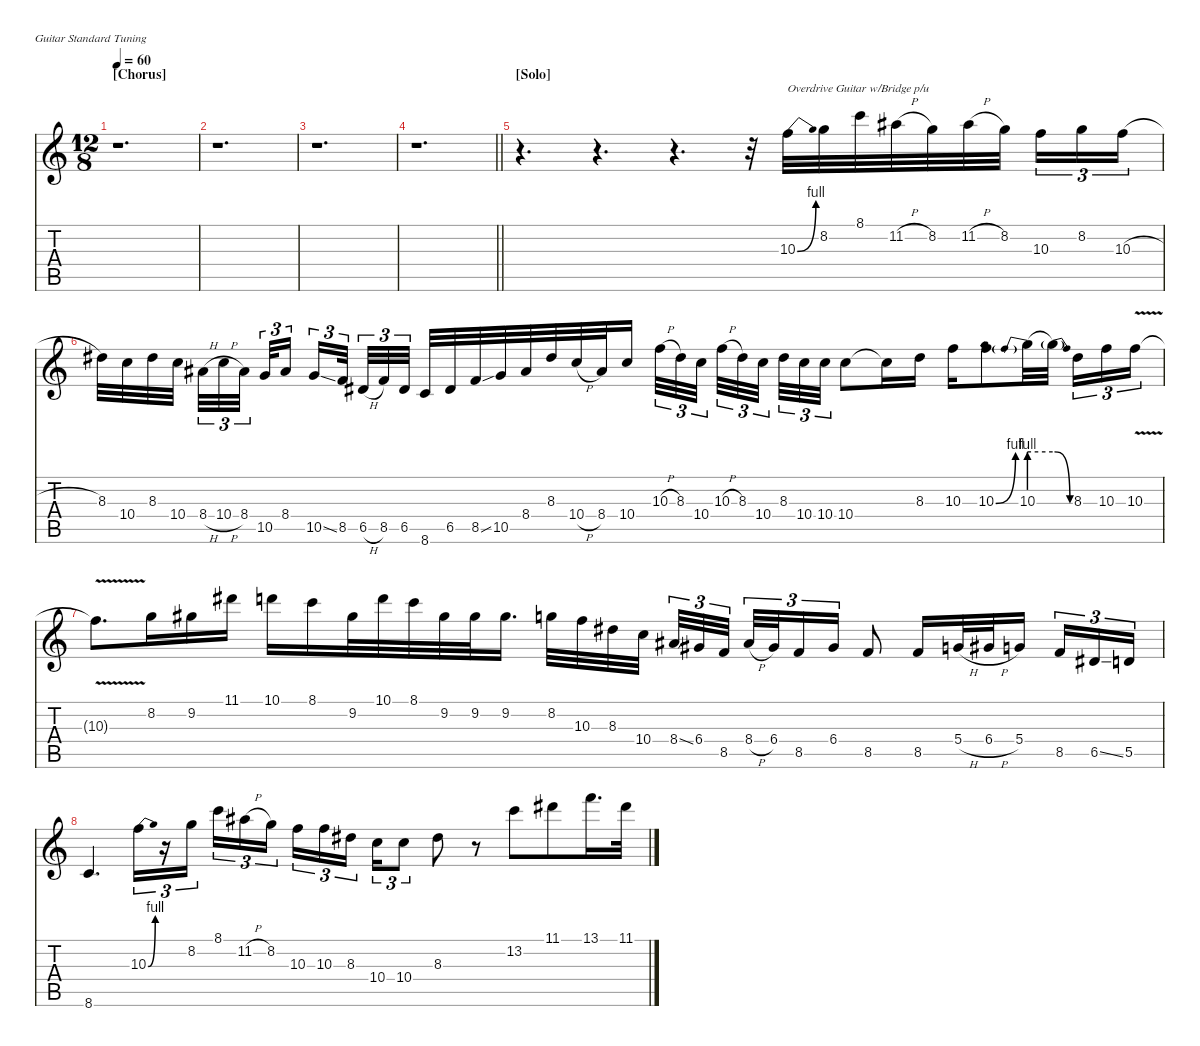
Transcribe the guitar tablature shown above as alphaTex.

\defaultSystemsLayout 4
\hideDynamics
\bracketExtendMode nobrackets
\singleTrackTrackNamePolicy hidden
\multiTrackTrackNamePolicy hidden
\otherSystemsTrackNameOrientation horizontal
\track ("Solo" "dist.guit.") {instrument distortionguitar}
\staff {score tabs}
\tuning (E4 B3 G3 D3 A2 E2)
\ts (12 8)
\section ("" "[Chorus]")
\tempo 60
\clef g2
\ks c
r.1{d dy fff beam Down} |
r.1{d beam Down} |
r.1{d beam Down} |
\barLineRight lightlight
r.1{d beam Down} |
\section ("" "[Solo]")
r.4{d beam Down} r.4{d beam Down} r.4{d beam Down} r.32{beam Down} 10.3{be (bend 0 0 30 4)}.32{txt "Overdrive Guitar w/Bridge p/u" beam Down} 8.2.32{beam Down} 8.1.32{beam Down} 11.2{h acc #}.32{beam Down} 8.2.32{beam Down} 11.2{h acc #}.32{beam Down} 8.2.32{beam Down} 10.3.16{tu (3 2) beam Down} 8.2.16{tu (3 2) beam Down} 10.3{h}.16{tu (3 2) beam Down} |
8.3{acc #}.32{beam Down} 10.4.32{beam Down} 8.3{acc #}.32{beam Down} 10.4.32{beam Down} 8.4{h acc #}.32{tu (3 2) beam Down} 10.4{h}.32{tu (3 2) beam Down} 8.4{acc #}.32{tu (3 2) beam Down} 10.5.32{tu (3 2) beam Up} 8.4{acc #}.16{tu (3 2) beam Up} 10.5{ss}.16{tu (3 2) beam Up} 8.5.32{tu (3 2) beam Up} 6.5{h acc #}.32{tu (3 2) beam Up} 8.5.32{tu (3 2) beam Up} 6.5{acc #}.32{tu (3 2) beam Up} 8.6.32{beam Up} 6.5{acc #}.32{beam Up} 8.5{ss}.32{beam Up} 10.5.32{beam Up} 8.4{acc #}.32{beam Up} 8.3{acc #}.32{beam Up} 10.4{h}.32{beam Up} 8.4{acc #}.32{beam Up} 10.4.16{beam Up} 10.3{h}.32{tu (3 2) beam Down} 8.3{acc #}.32{tu (3 2) beam Down} 10.4.32{tu (3 2) beam Down} 10.3{h}.32{tu (3 2) beam Down} 8.3{acc #}.32{tu (3 2) beam Down} 10.4.32{tu (3 2) beam Down} 8.3{acc #}.32{tu (3 2) beam Down} 10.4.32{tu (3 2) beam Down} 10.4.32{tu (3 2) beam Down} 10.4.8{beam Down} 10.4{t}.16{beam Down} 8.3{acc #}.16{beam Down} 10.3.16{beam Down} 10.3{be (bend 0 0 30 4)}.8{beam Down} 10.3{be (prebend 0 4 60 4)}.32{beam Down} 10.3{be (release 0 4 60 0) t}.32{beam Down} 8.3{acc #}.16{tu (3 2) beam Down} 10.3.16{tu (3 2) beam Down} 10.3{v}.16{tu (3 2) beam Down} |
10.3{v t}.8{d beam Down} 8.2.16{beam Down} 9.2{acc #}.16{beam Down} 11.1{acc #}.16{beam Down} 10.1.16{beam Down} 8.1.16{beam Down} 9.2{acc #}.32{beam Down} 10.1.32{beam Down} 8.1.32{beam Down} 9.2{acc #}.32{beam Down} 9.2{acc #}.32{beam Down} 9.2{acc #}.16{d beam Down} 8.2.32{beam Down} 10.3.32{beam Down} 8.3{acc #}.32{beam Down} 10.4.32{beam Down} 8.4{ss acc #}.32{tu (3 2) beam Up} 6.4{acc #}.32{tu (3 2) beam Up} 8.5.32{tu (3 2) beam Up} 8.4{h acc #}.32{tu (3 2) beam Up} 6.4{acc #}.32{tu (3 2) beam Up} 8.5.16{tu (3 2) beam Up} 6.4{acc #}.16{tu (3 2) beam Up} 8.5.8{beam Up} 8.5.16{dy f beam Up} 5.4{h}.32{dy fff beam Up} 6.4{h acc #}.32{beam Up} 5.4.16{beam Up} 8.5.16{tu (3 2) beam Up} 6.5{ss acc #}.16{tu (3 2) beam Up} 5.5.16{tu (3 2) beam Up} |
8.6.4{d beam Up} 10.3{be (bend 0 0 30 4)}.16{tu (3 2) beam Down} r.16{tu (3 2) beam Down} 8.2.16{tu (3 2) beam Down} 8.1.16{tu (3 2) beam Down} 11.2{h acc #}.16{tu (3 2) beam Down} 8.2.16{tu (3 2) beam Down} 10.3.16{tu (3 2) beam Down} 10.3.16{tu (3 2) beam Down} 8.3{acc #}.16{tu (3 2) beam Down} 10.4.16{tu (3 2) beam Down} 10.4.8{tu (3 2) beam Down} 8.3{acc #}.8{beam Down} r.8{beam Down} 13.2.8{beam Down} 11.1{acc #}.8{beam Down} 13.1.16{d beam Down} 11.1{acc #}.32{beam Down}
